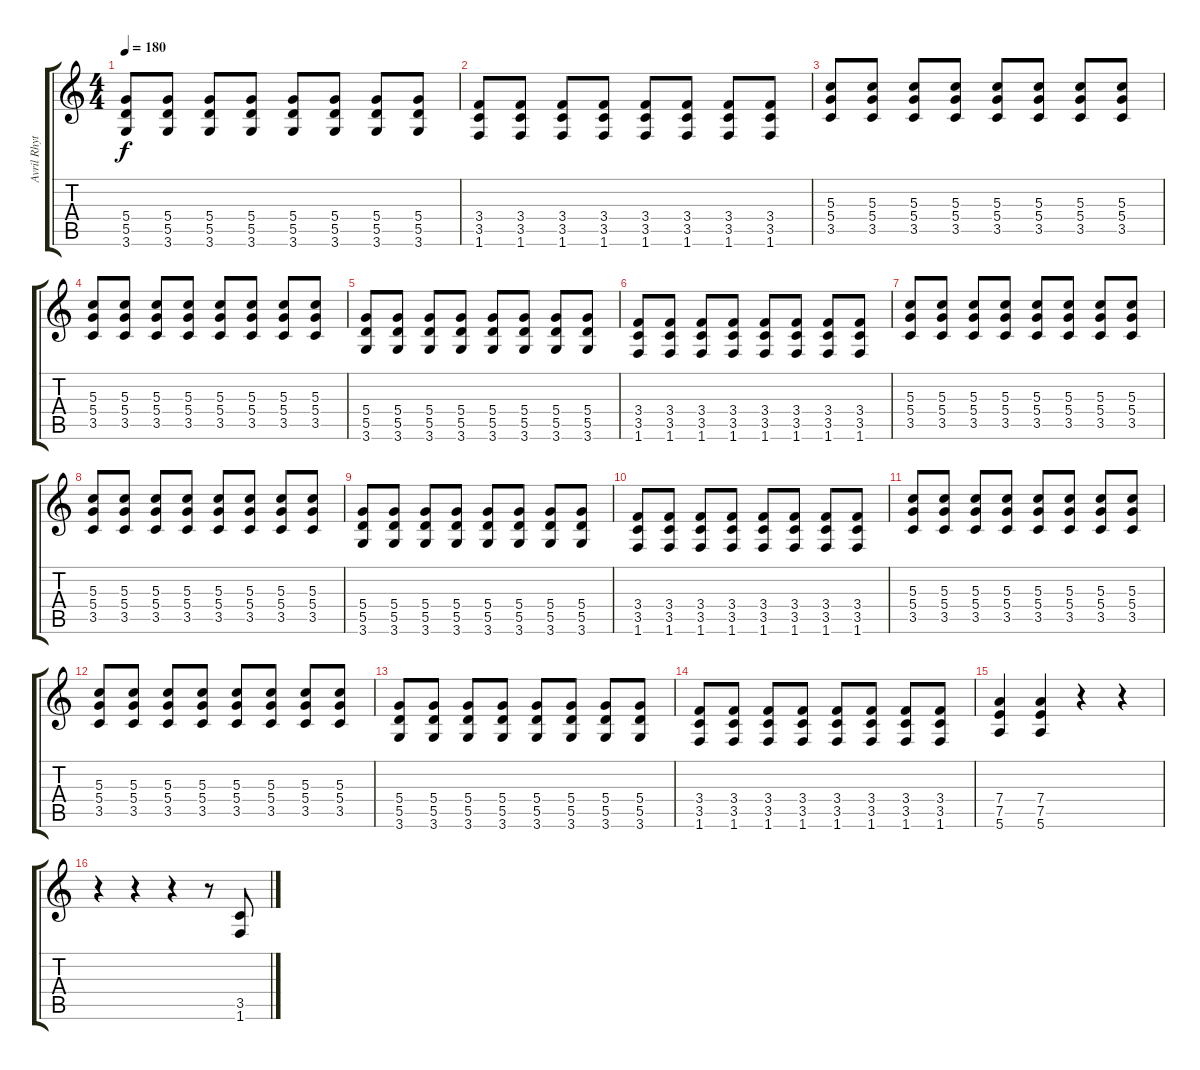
\track ("Avril Rhythm 2" "Avril Rhyt") {instrument distortionguitar}
\staff {score tabs}
\tuning (E4 B3 G3 D3 A2 E2) {hide}
\ts (4 4)
\tempo 180
\clef g2
\ks c
(5.4 5.5 3.6).8{dy f} (5.4 5.5 3.6).8 (5.4 5.5 3.6).8 (5.4 5.5 3.6).8 (5.4 5.5 3.6).8 (5.4 5.5 3.6).8 (5.4 5.5 3.6).8 (5.4 5.5 3.6).8 |
(3.4 3.5 1.6).8 (3.4 3.5 1.6).8 (3.4 3.5 1.6).8 (3.4 3.5 1.6).8 (3.4 3.5 1.6).8 (3.4 3.5 1.6).8 (3.4 3.5 1.6).8 (3.4 3.5 1.6).8 |
(5.3 5.4 3.5).8 (5.3 5.4 3.5).8 (5.3 5.4 3.5).8 (5.3 5.4 3.5).8 (5.3 5.4 3.5).8 (5.3 5.4 3.5).8 (5.3 5.4 3.5).8 (5.3 5.4 3.5).8 |
(5.3 5.4 3.5).8 (5.3 5.4 3.5).8 (5.3 5.4 3.5).8 (5.3 5.4 3.5).8 (5.3 5.4 3.5).8 (5.3 5.4 3.5).8 (5.3 5.4 3.5).8 (5.3 5.4 3.5).8 |
(5.4 5.5 3.6).8 (5.4 5.5 3.6).8 (5.4 5.5 3.6).8 (5.4 5.5 3.6).8 (5.4 5.5 3.6).8 (5.4 5.5 3.6).8 (5.4 5.5 3.6).8 (5.4 5.5 3.6).8 |
(3.4 3.5 1.6).8 (3.4 3.5 1.6).8 (3.4 3.5 1.6).8 (3.4 3.5 1.6).8 (3.4 3.5 1.6).8 (3.4 3.5 1.6).8 (3.4 3.5 1.6).8 (3.4 3.5 1.6).8 |
(5.3 5.4 3.5).8 (5.3 5.4 3.5).8 (5.3 5.4 3.5).8 (5.3 5.4 3.5).8 (5.3 5.4 3.5).8 (5.3 5.4 3.5).8 (5.3 5.4 3.5).8 (5.3 5.4 3.5).8 |
(5.3 5.4 3.5).8 (5.3 5.4 3.5).8 (5.3 5.4 3.5).8 (5.3 5.4 3.5).8 (5.3 5.4 3.5).8 (5.3 5.4 3.5).8 (5.3 5.4 3.5).8 (5.3 5.4 3.5).8 |
(5.4 5.5 3.6).8 (5.4 5.5 3.6).8 (5.4 5.5 3.6).8 (5.4 5.5 3.6).8 (5.4 5.5 3.6).8 (5.4 5.5 3.6).8 (5.4 5.5 3.6).8 (5.4 5.5 3.6).8 |
(3.4 3.5 1.6).8 (3.4 3.5 1.6).8 (3.4 3.5 1.6).8 (3.4 3.5 1.6).8 (3.4 3.5 1.6).8 (3.4 3.5 1.6).8 (3.4 3.5 1.6).8 (3.4 3.5 1.6).8 |
(5.3 5.4 3.5).8 (5.3 5.4 3.5).8 (5.3 5.4 3.5).8 (5.3 5.4 3.5).8 (5.3 5.4 3.5).8 (5.3 5.4 3.5).8 (5.3 5.4 3.5).8 (5.3 5.4 3.5).8 |
(5.3 5.4 3.5).8 (5.3 5.4 3.5).8 (5.3 5.4 3.5).8 (5.3 5.4 3.5).8 (5.3 5.4 3.5).8 (5.3 5.4 3.5).8 (5.3 5.4 3.5).8 (5.3 5.4 3.5).8 |
(5.4 5.5 3.6).8 (5.4 5.5 3.6).8 (5.4 5.5 3.6).8 (5.4 5.5 3.6).8 (5.4 5.5 3.6).8 (5.4 5.5 3.6).8 (5.4 5.5 3.6).8 (5.4 5.5 3.6).8 |
(3.4 3.5 1.6).8 (3.4 3.5 1.6).8 (3.4 3.5 1.6).8 (3.4 3.5 1.6).8 (3.4 3.5 1.6).8 (3.4 3.5 1.6).8 (3.4 3.5 1.6).8 (3.4 3.5 1.6).8 |
(7.4 7.5 5.6).4 (7.4 7.5 5.6).4 r.4 r.4 |
r.4 r.4 r.4 r.8 (3.5 1.6).8
